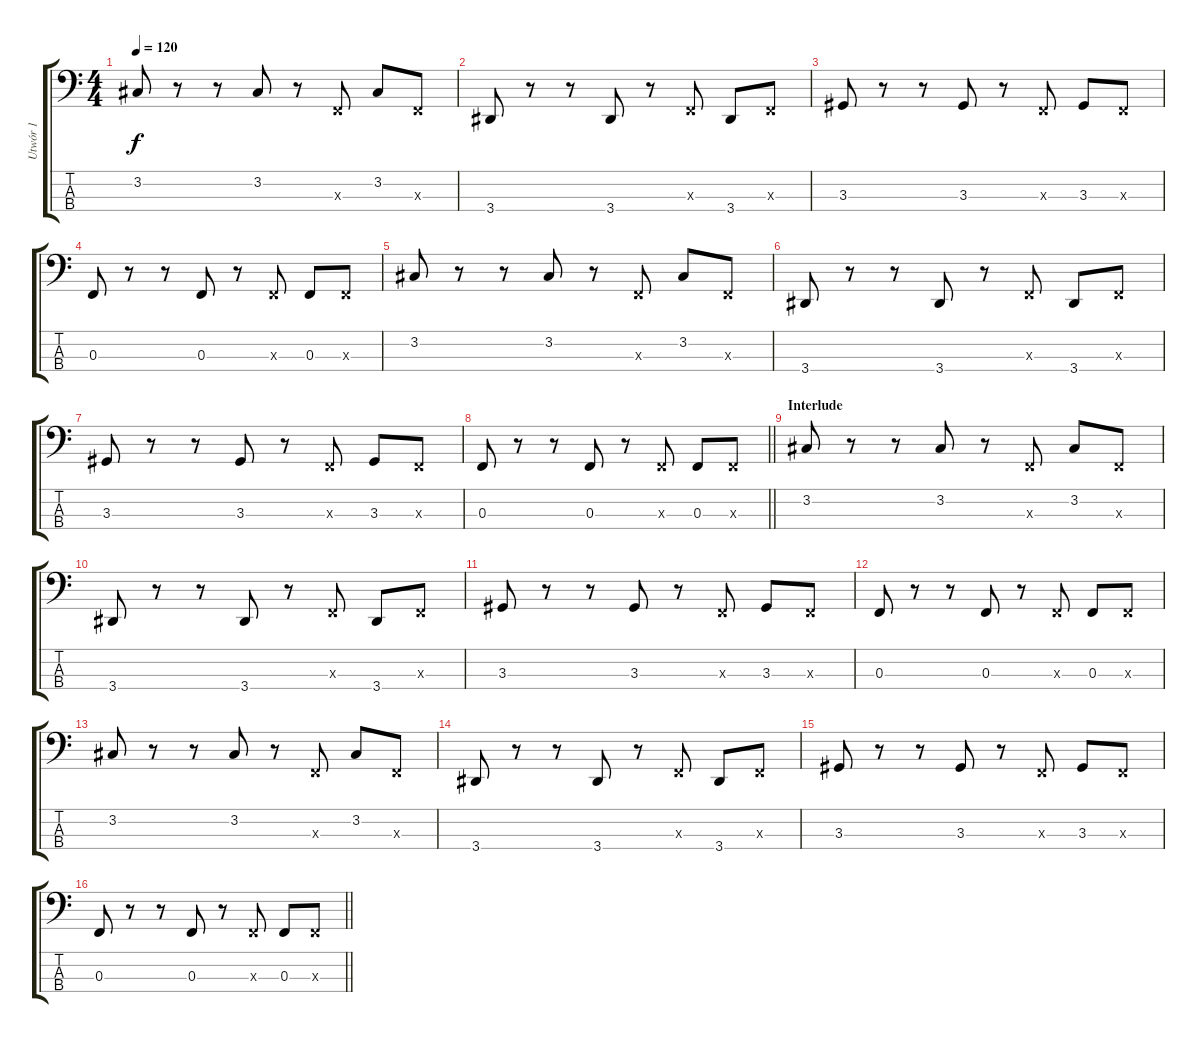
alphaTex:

\track ("Utwór 1" "Utwór 1") {instrument electricbassfinger}
\staff {score tabs}
\tuning (Eb2 Bb1 F1 C1) {hide}
\ts (4 4)
\tempo 120
\clef f4
\ks c
3.2.8{dy f} r.8 r.8 3.2.8 r.8 0.3{x}.8 3.2.8 0.3{x}.8 |
3.4.8 r.8 r.8 3.4.8 r.8 0.3{x}.8 3.4.8 0.3{x}.8 |
3.3.8 r.8 r.8 3.3.8 r.8 0.3{x}.8 3.3.8 0.3{x}.8 |
0.3.8 r.8 r.8 0.3.8 r.8 0.3{x}.8 0.3.8 0.3{x}.8 |
3.2.8 r.8 r.8 3.2.8 r.8 0.3{x}.8 3.2.8 0.3{x}.8 |
3.4.8 r.8 r.8 3.4.8 r.8 0.3{x}.8 3.4.8 0.3{x}.8 |
3.3.8 r.8 r.8 3.3.8 r.8 0.3{x}.8 3.3.8 0.3{x}.8 |
\barLineRight lightlight
0.3.8 r.8 r.8 0.3.8 r.8 0.3{x}.8 0.3.8 0.3{x}.8 |
\section ("" "Interlude")
3.2.8 r.8 r.8 3.2.8 r.8 0.3{x}.8 3.2.8 0.3{x}.8 |
3.4.8 r.8 r.8 3.4.8 r.8 0.3{x}.8 3.4.8 0.3{x}.8 |
3.3.8 r.8 r.8 3.3.8 r.8 0.3{x}.8 3.3.8 0.3{x}.8 |
0.3.8 r.8 r.8 0.3.8 r.8 0.3{x}.8 0.3.8 0.3{x}.8 |
3.2.8 r.8 r.8 3.2.8 r.8 0.3{x}.8 3.2.8 0.3{x}.8 |
3.4.8 r.8 r.8 3.4.8 r.8 0.3{x}.8 3.4.8 0.3{x}.8 |
3.3.8 r.8 r.8 3.3.8 r.8 0.3{x}.8 3.3.8 0.3{x}.8 |
\barLineRight lightlight
0.3.8 r.8 r.8 0.3.8 r.8 0.3{x}.8 0.3.8 0.3{x}.8
